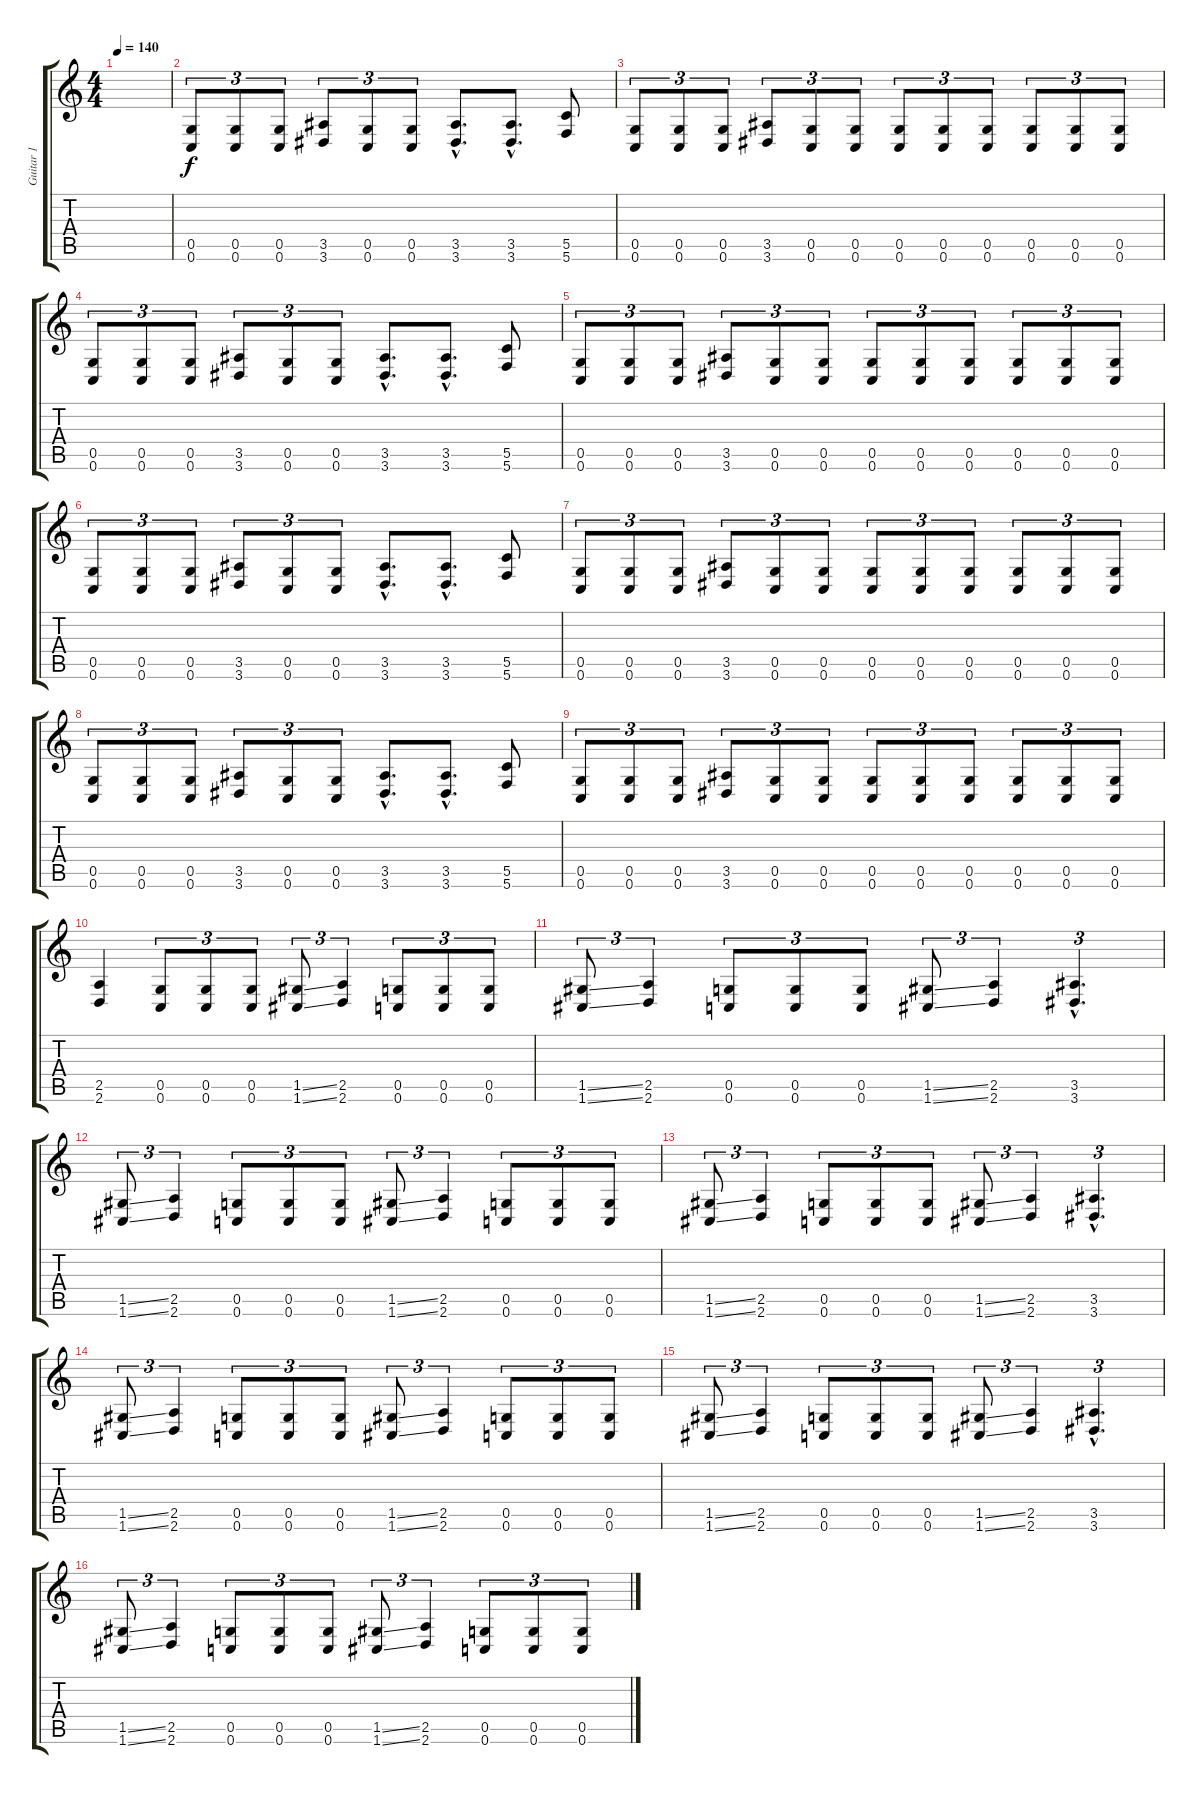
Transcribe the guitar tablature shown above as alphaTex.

\track ("Guitar 1" "Guitar 1") {instrument distortionguitar}
\staff {score tabs}
\tuning (D4 A3 F3 C3 G2 C2) {hide}
\ts (4 4)
\tempo 140
\clef g2
\ks c
|
(0.5 0.6).8{tu (3 2)} (0.5 0.6).8{tu (3 2)} (0.5 0.6).8{tu (3 2)} (3.5 3.6).8{tu (3 2)} (0.5 0.6).8{tu (3 2)} (0.5 0.6).8{tu (3 2)} (3.5{hac} 3.6{hac}).8{d} (3.5{hac} 3.6{hac}).8{d} (5.5 5.6).8 |
(0.5 0.6).8{tu (3 2)} (0.5 0.6).8{tu (3 2)} (0.5 0.6).8{tu (3 2)} (3.5 3.6).8{tu (3 2)} (0.5 0.6).8{tu (3 2)} (0.5 0.6).8{tu (3 2)} (0.5 0.6).8{tu (3 2)} (0.5 0.6).8{tu (3 2)} (0.5 0.6).8{tu (3 2)} (0.5 0.6).8{tu (3 2)} (0.5 0.6).8{tu (3 2)} (0.5 0.6).8{tu (3 2)} |
(0.5 0.6).8{tu (3 2)} (0.5 0.6).8{tu (3 2)} (0.5 0.6).8{tu (3 2)} (3.5 3.6).8{tu (3 2)} (0.5 0.6).8{tu (3 2)} (0.5 0.6).8{tu (3 2)} (3.5{hac} 3.6{hac}).8{d} (3.5{hac} 3.6{hac}).8{d} (5.5 5.6).8 |
(0.5 0.6).8{tu (3 2)} (0.5 0.6).8{tu (3 2)} (0.5 0.6).8{tu (3 2)} (3.5 3.6).8{tu (3 2)} (0.5 0.6).8{tu (3 2)} (0.5 0.6).8{tu (3 2)} (0.5 0.6).8{tu (3 2)} (0.5 0.6).8{tu (3 2)} (0.5 0.6).8{tu (3 2)} (0.5 0.6).8{tu (3 2)} (0.5 0.6).8{tu (3 2)} (0.5 0.6).8{tu (3 2)} |
(0.5 0.6).8{tu (3 2)} (0.5 0.6).8{tu (3 2)} (0.5 0.6).8{tu (3 2)} (3.5 3.6).8{tu (3 2)} (0.5 0.6).8{tu (3 2)} (0.5 0.6).8{tu (3 2)} (3.5{hac} 3.6{hac}).8{d} (3.5{hac} 3.6{hac}).8{d} (5.5 5.6).8 |
(0.5 0.6).8{tu (3 2)} (0.5 0.6).8{tu (3 2)} (0.5 0.6).8{tu (3 2)} (3.5 3.6).8{tu (3 2)} (0.5 0.6).8{tu (3 2)} (0.5 0.6).8{tu (3 2)} (0.5 0.6).8{tu (3 2)} (0.5 0.6).8{tu (3 2)} (0.5 0.6).8{tu (3 2)} (0.5 0.6).8{tu (3 2)} (0.5 0.6).8{tu (3 2)} (0.5 0.6).8{tu (3 2)} |
(0.5 0.6).8{tu (3 2)} (0.5 0.6).8{tu (3 2)} (0.5 0.6).8{tu (3 2)} (3.5 3.6).8{tu (3 2)} (0.5 0.6).8{tu (3 2)} (0.5 0.6).8{tu (3 2)} (3.5{hac} 3.6{hac}).8{d} (3.5{hac} 3.6{hac}).8{d} (5.5 5.6).8 |
(0.5 0.6).8{tu (3 2)} (0.5 0.6).8{tu (3 2)} (0.5 0.6).8{tu (3 2)} (3.5 3.6).8{tu (3 2)} (0.5 0.6).8{tu (3 2)} (0.5 0.6).8{tu (3 2)} (0.5 0.6).8{tu (3 2)} (0.5 0.6).8{tu (3 2)} (0.5 0.6).8{tu (3 2)} (0.5 0.6).8{tu (3 2)} (0.5 0.6).8{tu (3 2)} (0.5 0.6).8{tu (3 2)} |
(2.5 2.6).4 (0.5 0.6).8{tu (3 2)} (0.5 0.6).8{tu (3 2)} (0.5 0.6).8{tu (3 2)} (1.5{ss} 1.6{ss}).8{tu (3 2)} (2.5 2.6).4{tu (3 2)} (0.5 0.6).8{tu (3 2)} (0.5 0.6).8{tu (3 2)} (0.5 0.6).8{tu (3 2)} |
(1.5{ss} 1.6{ss}).8{tu (3 2)} (2.5 2.6).4{tu (3 2)} (0.5 0.6).8{tu (3 2)} (0.5 0.6).8{tu (3 2)} (0.5 0.6).8{tu (3 2)} (1.5{ss} 1.6{ss}).8{tu (3 2)} (2.5 2.6).4{tu (3 2)} (3.5{hac} 3.6{hac}).4{d tu (3 2)} |
(1.5{ss} 1.6{ss}).8{tu (3 2)} (2.5 2.6).4{tu (3 2)} (0.5 0.6).8{tu (3 2)} (0.5 0.6).8{tu (3 2)} (0.5 0.6).8{tu (3 2)} (1.5{ss} 1.6{ss}).8{tu (3 2)} (2.5 2.6).4{tu (3 2)} (0.5 0.6).8{tu (3 2)} (0.5 0.6).8{tu (3 2)} (0.5 0.6).8{tu (3 2)} |
(1.5{ss} 1.6{ss}).8{tu (3 2)} (2.5 2.6).4{tu (3 2)} (0.5 0.6).8{tu (3 2)} (0.5 0.6).8{tu (3 2)} (0.5 0.6).8{tu (3 2)} (1.5{ss} 1.6{ss}).8{tu (3 2)} (2.5 2.6).4{tu (3 2)} (3.5{hac} 3.6{hac}).4{d tu (3 2)} |
(1.5{ss} 1.6{ss}).8{tu (3 2)} (2.5 2.6).4{tu (3 2)} (0.5 0.6).8{tu (3 2)} (0.5 0.6).8{tu (3 2)} (0.5 0.6).8{tu (3 2)} (1.5{ss} 1.6{ss}).8{tu (3 2)} (2.5 2.6).4{tu (3 2)} (0.5 0.6).8{tu (3 2)} (0.5 0.6).8{tu (3 2)} (0.5 0.6).8{tu (3 2)} |
(1.5{ss} 1.6{ss}).8{tu (3 2)} (2.5 2.6).4{tu (3 2)} (0.5 0.6).8{tu (3 2)} (0.5 0.6).8{tu (3 2)} (0.5 0.6).8{tu (3 2)} (1.5{ss} 1.6{ss}).8{tu (3 2)} (2.5 2.6).4{tu (3 2)} (3.5{hac} 3.6{hac}).4{d tu (3 2)} |
(1.5{ss} 1.6{ss}).8{tu (3 2)} (2.5 2.6).4{tu (3 2)} (0.5 0.6).8{tu (3 2)} (0.5 0.6).8{tu (3 2)} (0.5 0.6).8{tu (3 2)} (1.5{ss} 1.6{ss}).8{tu (3 2)} (2.5 2.6).4{tu (3 2)} (0.5 0.6).8{tu (3 2)} (0.5 0.6).8{tu (3 2)} (0.5 0.6).8{tu (3 2)}
